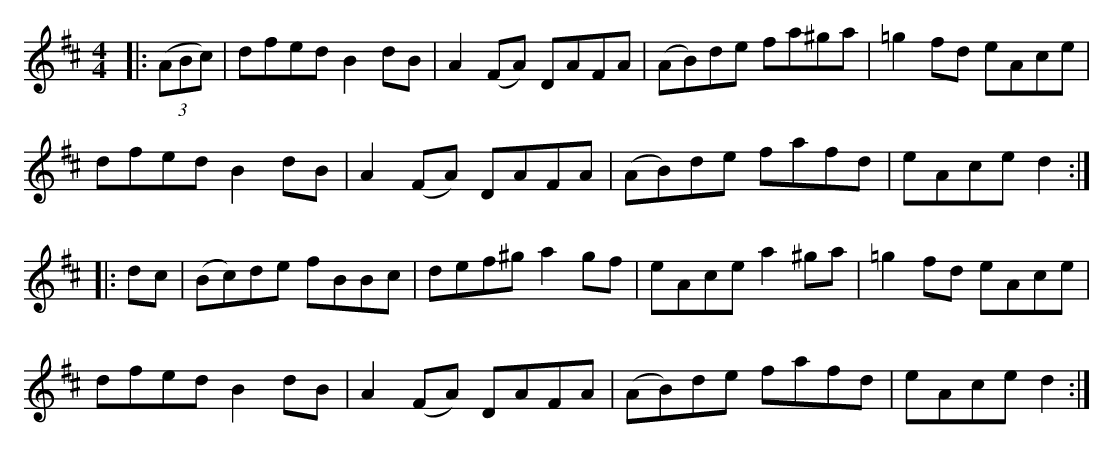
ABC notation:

X:1
M:4/4
K:D
|:((3ABc)|dfed B2 dB|A2 (FA) DAFA|(AB)de fa^ga|=g2 fd eAce|
dfed B2 dB|A2 (FA) DAFA|(AB)de fafd|eAce d2:|
|:dc|(Bc)de fBBc|def^g a2 gf|eAce a2 ^ga|=g2 fd eAce|
dfed B2 dB|A2 (FA) DAFA|(AB)de fafd|eAce d2:|
